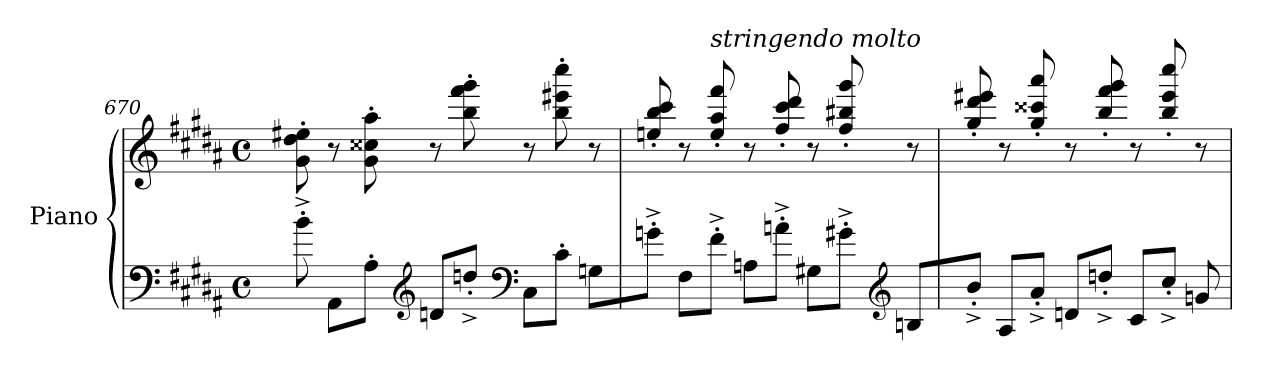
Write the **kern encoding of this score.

**kern	**kern
*part1	*part1
*staff2	*staff1
*I"Piano	*
*I'Pno	*
!!LO:PB:g=z
*clefF4	*clefG2
*k[f#c#g#d#a#]	*k[f#c#g#d#a#]
*M4/4	*M4/4
*met(c)	*met(c)
=670	=670
8b'^\	8g#\' 8dd#\' 8ee#X\'
8AA#\L	8r
8A#'\J	8g#\' 8cc##X\' 8aa#\'
*clefG2	*
8dn/L	8r
8ddn'^/J	8bb\' 8fff#\' 8ggg#\'
*clefF4	*
8C#\L	8r
8c#'\J	8bb\' 8eee#X\' 8cccc#\'
8Gn\L	8r
=671	=671
8gn'^\J	8een/' 8bb/' 8ccc#/'
8F#\L	8r
!	!LO:TX:a:i:t=stringendo molto
8f#'^\J	8ee/' 8aa#/' 8fff#/'
8An\L	8r
8an'^\J	8ff#/' 8ccc#/' 8ddd#/'
8G#X\L	8r
8g#X'^\J	8ff#/' 8bb#X/' 8ggg#/'
*clefG2	*
8Bn/L	8r
=672	=672
8b'^/J	8gg#/' 8ddd#/' 8eee#X/'
8A#/L	8r
8a#'^/J	8gg#/' 8ccc##X/' 8aaa#/'
8dn/L	8r
8ddn'^/J	8bb/' 8fff#/' 8ggg#/'
8c#/L	8r
8cc#'^/J	8bb/' 8eee#/' 8cccc#/'
8gn/	8r
=	=
*-	*-
